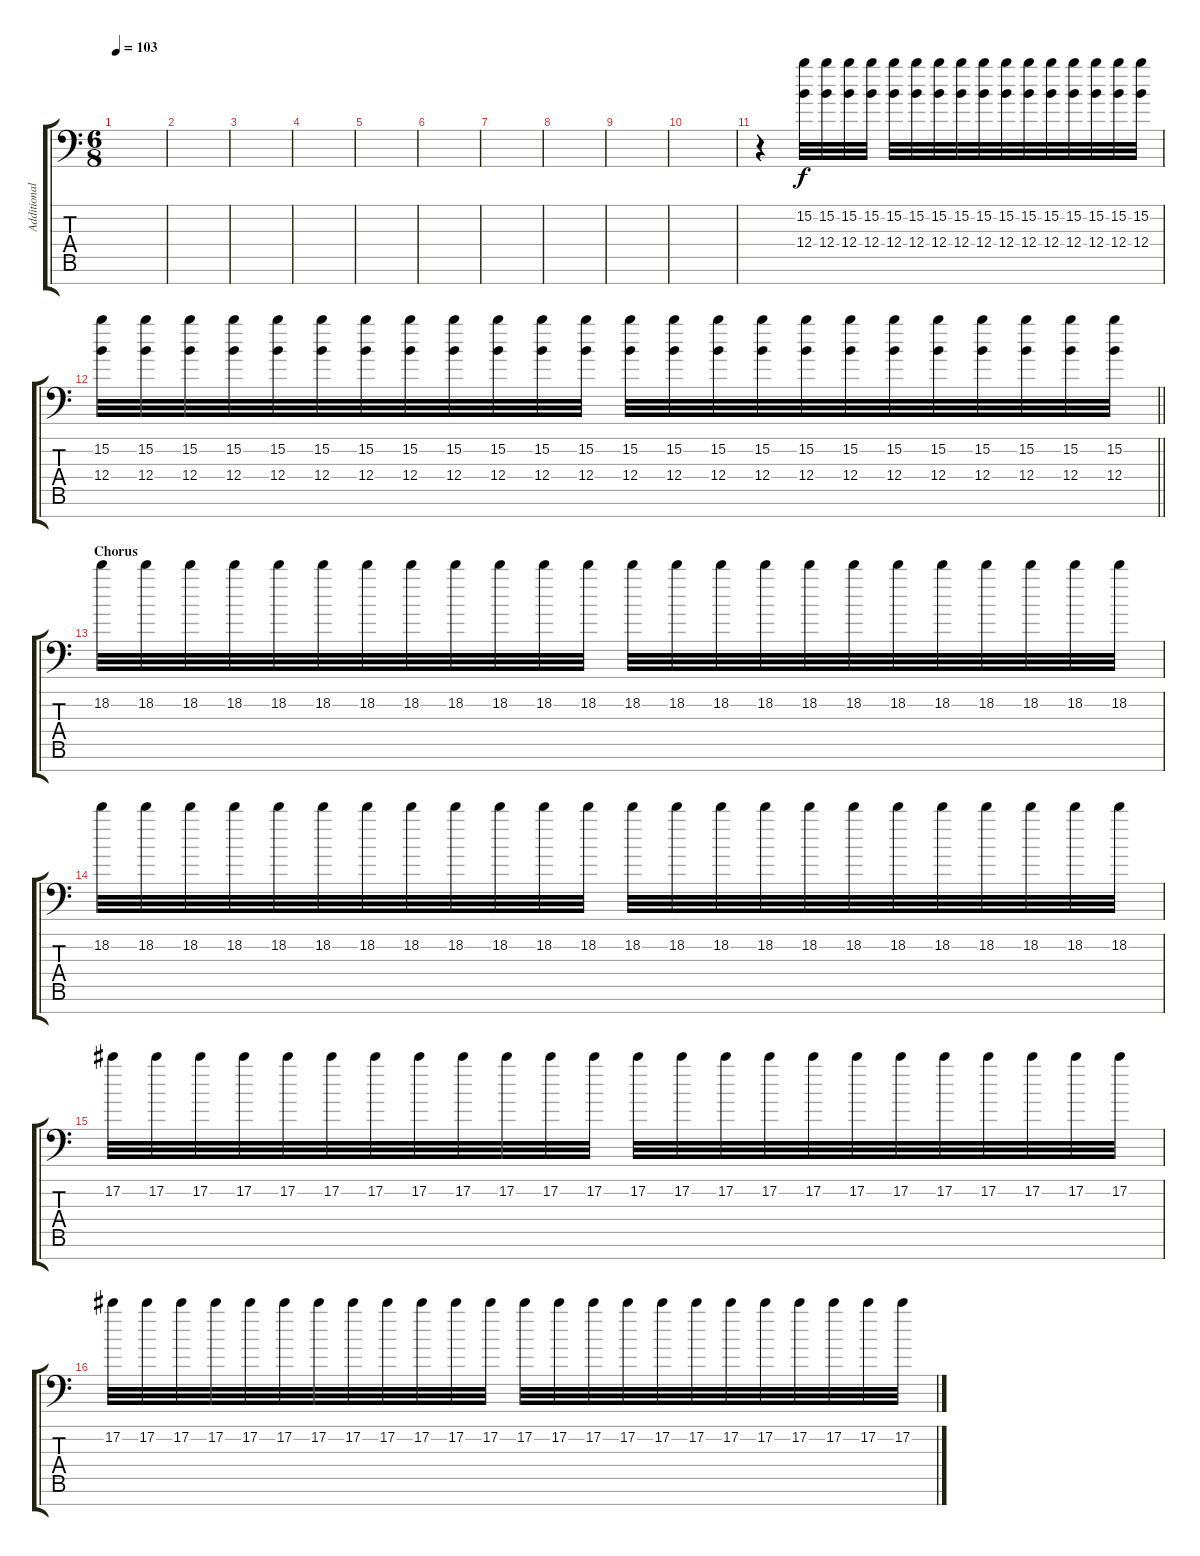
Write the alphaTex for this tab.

\track ("Additional Guitar 2 (7 strings)" "Additional") {instrument distortionguitar}
\staff {score tabs}
\tuning (Db4 Ab3 E3 B2 Gb2 Db2 Gb1) {hide}
\ts (6 8)
\tempo 103
\clef f4
\ks c
|
|
|
|
|
|
|
|
|
|
r.4 (15.2 12.4).32 (15.2 12.4).32 (15.2 12.4).32 (15.2 12.4).32 (15.2 12.4).32 (15.2 12.4).32 (15.2 12.4).32 (15.2 12.4).32 (15.2 12.4).32 (15.2 12.4).32 (15.2 12.4).32 (15.2 12.4).32 (15.2 12.4).32 (15.2 12.4).32 (15.2 12.4).32 (15.2 12.4).32 |
\barLineRight lightlight
(15.2 12.4).32 (15.2 12.4).32 (15.2 12.4).32 (15.2 12.4).32 (15.2 12.4).32 (15.2 12.4).32 (15.2 12.4).32 (15.2 12.4).32 (15.2 12.4).32 (15.2 12.4).32 (15.2 12.4).32 (15.2 12.4).32 (15.2 12.4).32 (15.2 12.4).32 (15.2 12.4).32 (15.2 12.4).32 (15.2 12.4).32 (15.2 12.4).32 (15.2 12.4).32 (15.2 12.4).32 (15.2 12.4).32 (15.2 12.4).32 (15.2 12.4).32 (15.2 12.4).32 |
\section ("" "Chorus")
18.2.32 18.2.32 18.2.32 18.2.32 18.2.32 18.2.32 18.2.32 18.2.32 18.2.32 18.2.32 18.2.32 18.2.32 18.2.32 18.2.32 18.2.32 18.2.32 18.2.32 18.2.32 18.2.32 18.2.32 18.2.32 18.2.32 18.2.32 18.2.32 |
18.2.32 18.2.32 18.2.32 18.2.32 18.2.32 18.2.32 18.2.32 18.2.32 18.2.32 18.2.32 18.2.32 18.2.32 18.2.32 18.2.32 18.2.32 18.2.32 18.2.32 18.2.32 18.2.32 18.2.32 18.2.32 18.2.32 18.2.32 18.2.32 |
17.2.32 17.2.32 17.2.32 17.2.32 17.2.32 17.2.32 17.2.32 17.2.32 17.2.32 17.2.32 17.2.32 17.2.32 17.2.32 17.2.32 17.2.32 17.2.32 17.2.32 17.2.32 17.2.32 17.2.32 17.2.32 17.2.32 17.2.32 17.2.32 |
17.2.32 17.2.32 17.2.32 17.2.32 17.2.32 17.2.32 17.2.32 17.2.32 17.2.32 17.2.32 17.2.32 17.2.32 17.2.32 17.2.32 17.2.32 17.2.32 17.2.32 17.2.32 17.2.32 17.2.32 17.2.32 17.2.32 17.2.32 17.2.32
